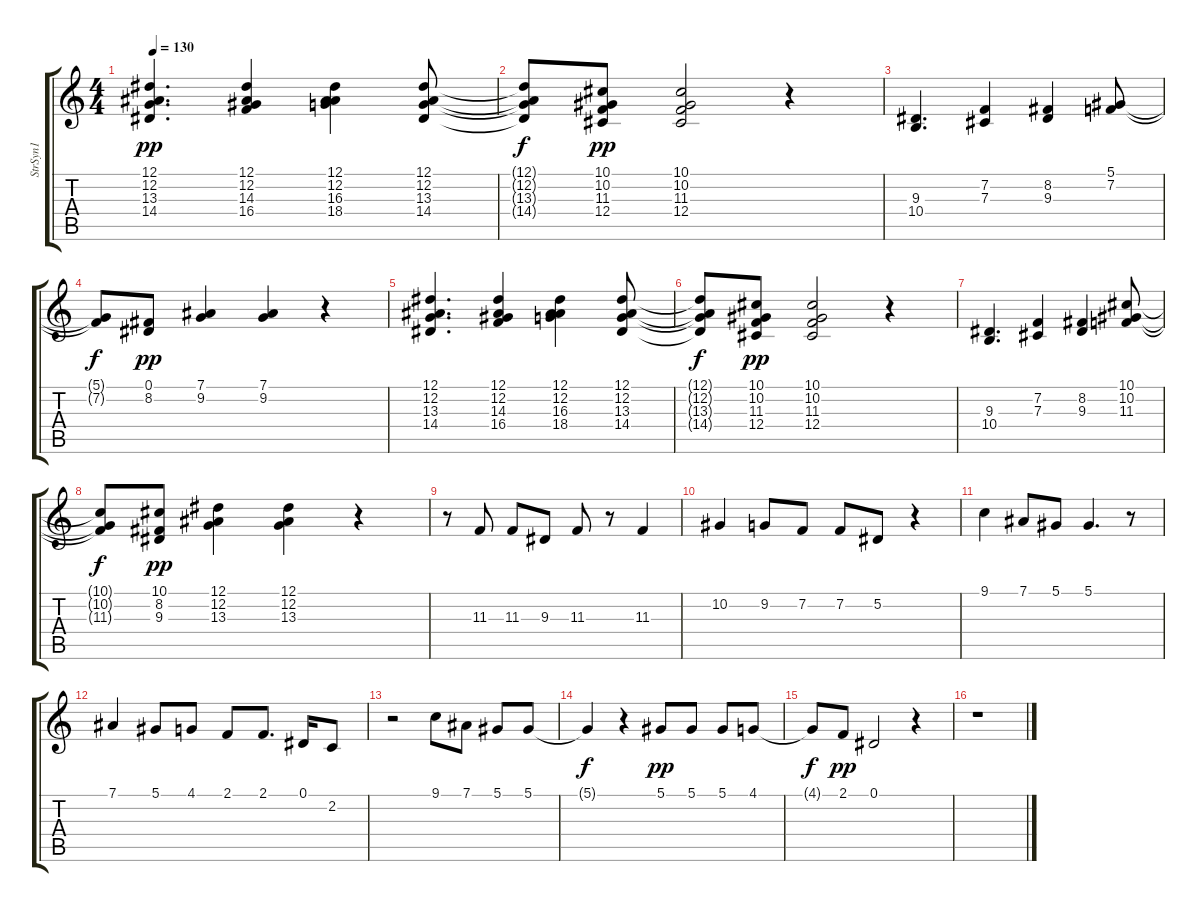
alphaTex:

\track ("StrSyn1" "StrSyn1") {instrument synthstrings1}
\staff {score tabs}
\tuning (Eb4 Bb3 Gb3 Db3 Ab2 Eb2) {hide}
\ts (4 4)
\tempo 130
\clef g2
\ks c
(12.1 12.2 13.3 14.4).4{d dy pp} (12.1 12.2 14.3 16.4).4 (12.1 12.2 16.3 18.4).4 (12.1 12.2 13.3 14.4).8 |
(12.1{t} 12.2{t} 13.3{t} 14.4{t}).8{dy f} (10.1 10.2 11.3 12.4).8{dy pp} (10.1 10.2 11.3 12.4).2 r.4 |
(9.3 10.4).4{d} (7.2 7.3).4 (8.2 9.3).4 (5.1 7.2).8 |
(5.1{t} 7.2{t}).8{dy f} (0.1 8.2).8{dy pp} (7.1 9.2).4 (7.1 9.2).4 r.4 |
(12.1 12.2 13.3 14.4).4{d} (12.1 12.2 14.3 16.4).4 (12.1 12.2 16.3 18.4).4 (12.1 12.2 13.3 14.4).8 |
(12.1{t} 12.2{t} 13.3{t} 14.4{t}).8{dy f} (10.1 10.2 11.3 12.4).8{dy pp} (10.1 10.2 11.3 12.4).2 r.4 |
(9.3 10.4).4{d} (7.2 7.3).4 (8.2 9.3).4 (10.1 10.2 11.3).8 |
(10.1{t} 10.2{t} 11.3{t}).8{dy f} (10.1 8.2 9.3).8{dy pp} (12.1 12.2 13.3).4 (12.1 12.2 13.3).4 r.4 |
r.8 11.3.8 11.3.8 9.3.8 11.3.8 r.8 11.3.4 |
10.2.4 9.2.8 7.2.8 7.2.8 5.2.8 r.4 |
9.1.4 7.1.8 5.1.8 5.1.4{d} r.8 |
7.1.4 5.1.8 4.1.8 2.1.8 2.1.8{d} 0.1.16 2.2.8 |
r.2 9.1.8 7.1.8 5.1.8 5.1.8 |
5.1{t}.4{dy f} r.4 5.1.8{dy pp} 5.1.8 5.1.8 4.1.8 |
4.1{t}.8{dy f} 2.1.8{dy pp} 0.1.2 r.4 |
r.1
